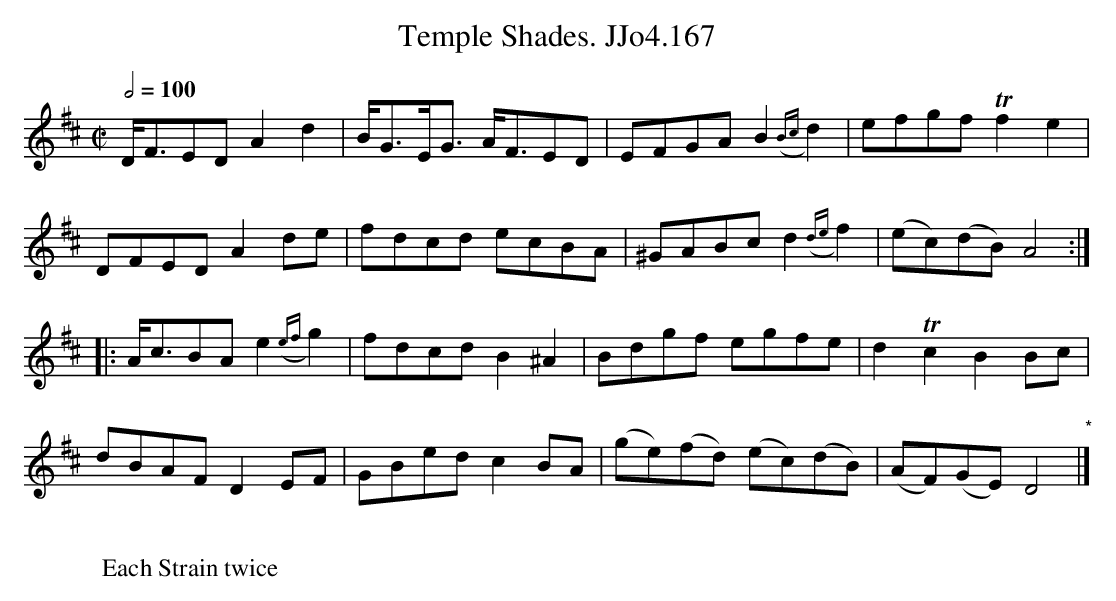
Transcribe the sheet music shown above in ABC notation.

X:1
T:Temple Shades. JJo4.167
M:C|
L:1/8
Q:1/2=100
K:D
D<FED A2d2|B<GE<G A<FED|EFGA B2 ({Bc}d2)|efgf !trill!f2e2|
DFED A2 de|fdcd ecBA|^GABc d2 ({de}f2)|(ec)(dB) A4 :|
|: A<cBA e2 ({ef}g2)|fdcd B2^A2|Bdgf egfe|d2!trill!c2B2 Bc|
dBAF D2 EF| GBed c2 BA|(ge)(fd) (ec)(dB)|(AF)(GE) D4 "*"|]
W:
W:Each Strain twice
